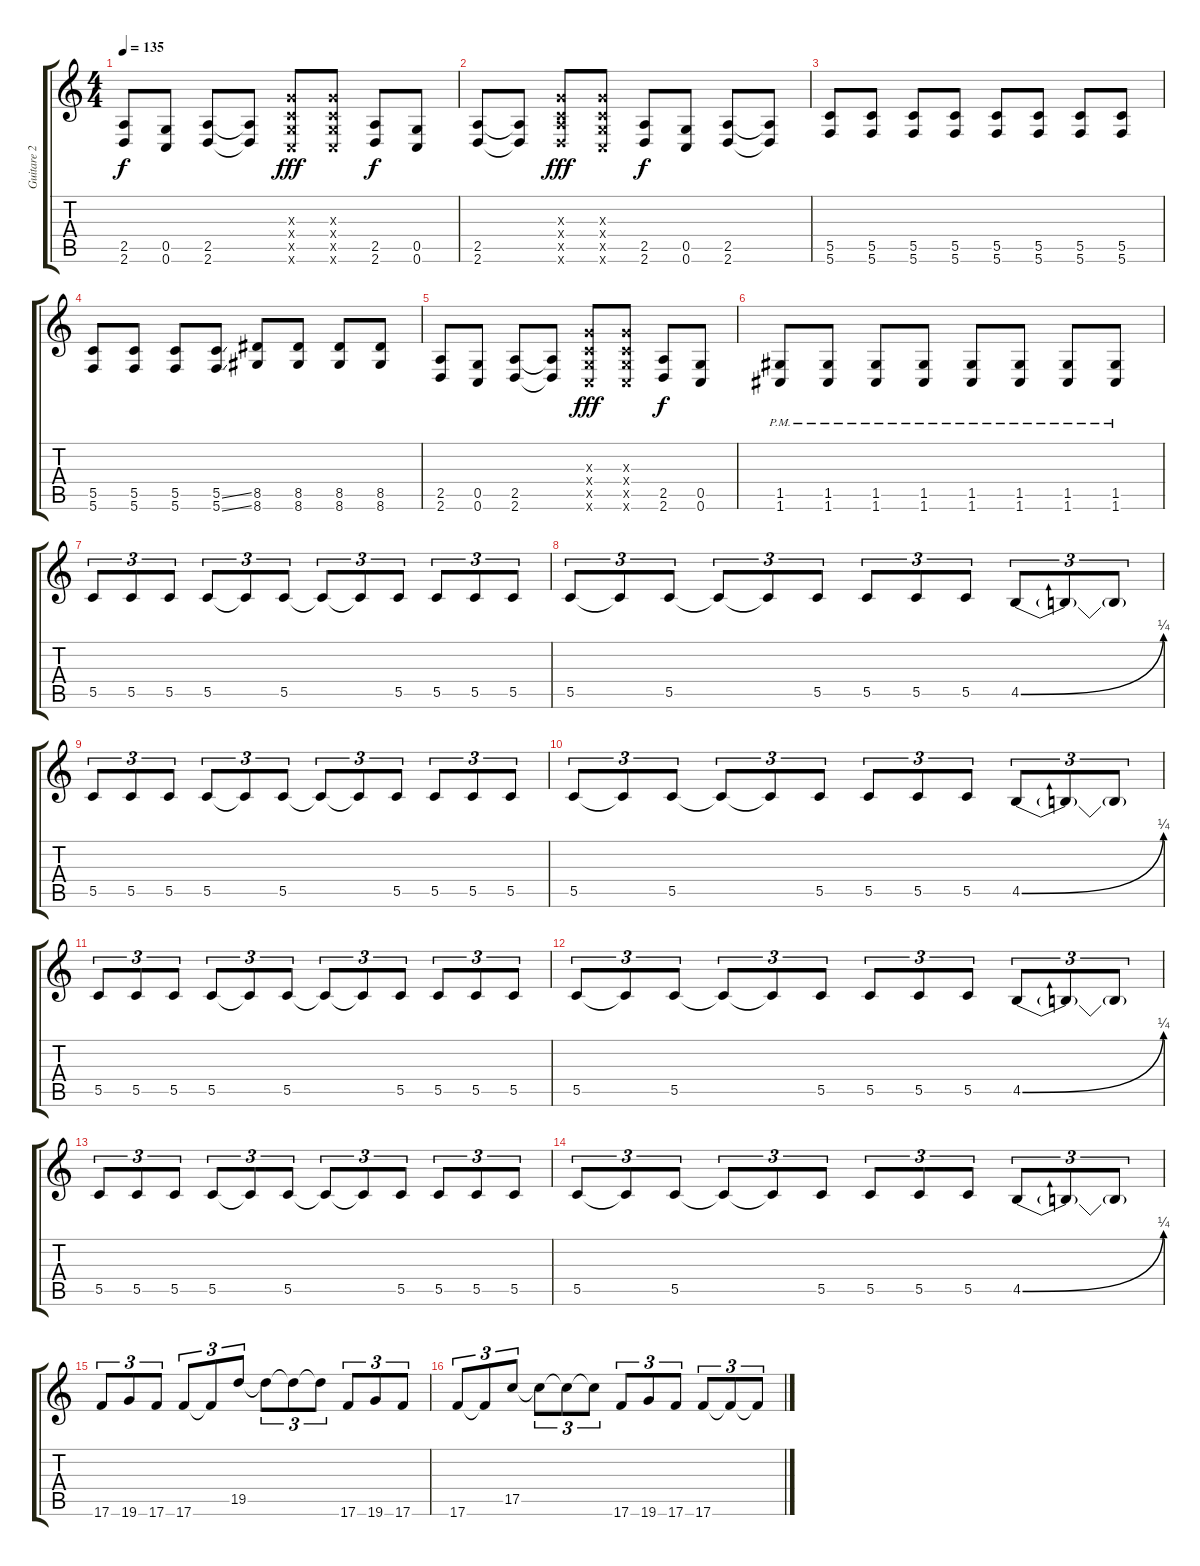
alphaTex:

\track ("Guitare 2" "Guitare 2") {instrument distortionguitar}
\staff {score tabs}
\tuning (E4 C4 G3 C3 G2 C2) {hide}
\ts (4 4)
\tempo 135
\clef g2
\ks c
(2.5 2.6).8{dy f} (0.5 0.6).8 (2.5 2.6).8 (2.5{t} 2.6{t}).8 (0.3{x} 0.4{x} 0.5{x} 0.6{x}).8{dy fff} (0.3{x} 0.4{x} 0.5{x} 0.6{x}).8 (2.5 2.6).8{dy f} (0.5 0.6).8 |
(2.5 2.6).8 (2.5{t} 2.6{t}).8 (0.3{x} 0.4{x} 2.5{x} 2.6{x}).8{dy fff} (0.3{x} 0.4{x} 0.5{x} 0.6{x}).8 (2.5 2.6).8{dy f} (0.5 0.6).8 (2.5 2.6).8 (2.5{t} 2.6{t}).8 |
(5.5 5.6).8 (5.5 5.6).8 (5.5 5.6).8 (5.5 5.6).8 (5.5 5.6).8 (5.5 5.6).8 (5.5 5.6).8 (5.5 5.6).8 |
(5.5 5.6).8 (5.5 5.6).8 (5.5 5.6).8 (5.5{ss} 5.6{ss}).8 (8.5 8.6).8 (8.5 8.6).8 (8.5 8.6).8 (8.5 8.6).8 |
(2.5 2.6).8 (0.5 0.6).8 (2.5 2.6).8 (2.5{t} 2.6{t}).8 (0.3{x} 0.4{x} 0.5{x} 0.6{x}).8{dy fff} (0.3{x} 0.4{x} 0.5{x} 0.6{x}).8 (2.5 2.6).8{dy f} (0.5 0.6).8 |
(1.5{pm} 1.6{pm}).8 (1.5{pm} 1.6{pm}).8 (1.5{pm} 1.6{pm}).8 (1.5{pm} 1.6{pm}).8 (1.5{pm} 1.6{pm}).8 (1.5{pm} 1.6{pm}).8 (1.5{pm} 1.6{pm}).8 (1.5{pm} 1.6{pm}).8 |
5.5.8{tu (3 2)} 5.5.8{tu (3 2)} 5.5.8{tu (3 2)} 5.5.8{tu (3 2)} 5.5{t}.8{tu (3 2)} 5.5.8{tu (3 2)} 5.5{t}.8{tu (3 2)} 5.5{t}.8{tu (3 2)} 5.5.8{tu (3 2)} 5.5.8{tu (3 2)} 5.5.8{tu (3 2)} 5.5.8{tu (3 2)} |
5.5.8{tu (3 2)} 5.5{t}.8{tu (3 2)} 5.5.8{tu (3 2)} 5.5{t}.8{tu (3 2)} 5.5{t}.8{tu (3 2)} 5.5.8{tu (3 2)} 5.5.8{tu (3 2)} 5.5.8{tu (3 2)} 5.5.8{tu (3 2)} 4.5{be (bend 0 0 60 1)}.8{tu (3 2)} 4.5{t}.8{tu (3 2)} 4.5{t}.8{tu (3 2)} |
5.5.8{tu (3 2)} 5.5.8{tu (3 2)} 5.5.8{tu (3 2)} 5.5.8{tu (3 2)} 5.5{t}.8{tu (3 2)} 5.5.8{tu (3 2)} 5.5{t}.8{tu (3 2)} 5.5{t}.8{tu (3 2)} 5.5.8{tu (3 2)} 5.5.8{tu (3 2)} 5.5.8{tu (3 2)} 5.5.8{tu (3 2)} |
5.5.8{tu (3 2)} 5.5{t}.8{tu (3 2)} 5.5.8{tu (3 2)} 5.5{t}.8{tu (3 2)} 5.5{t}.8{tu (3 2)} 5.5.8{tu (3 2)} 5.5.8{tu (3 2)} 5.5.8{tu (3 2)} 5.5.8{tu (3 2)} 4.5{be (bend 0 0 60 1)}.8{tu (3 2)} 4.5{t}.8{tu (3 2)} 4.5{t}.8{tu (3 2)} |
5.5.8{tu (3 2)} 5.5.8{tu (3 2)} 5.5.8{tu (3 2)} 5.5.8{tu (3 2)} 5.5{t}.8{tu (3 2)} 5.5.8{tu (3 2)} 5.5{t}.8{tu (3 2)} 5.5{t}.8{tu (3 2)} 5.5.8{tu (3 2)} 5.5.8{tu (3 2)} 5.5.8{tu (3 2)} 5.5.8{tu (3 2)} |
5.5.8{tu (3 2)} 5.5{t}.8{tu (3 2)} 5.5.8{tu (3 2)} 5.5{t}.8{tu (3 2)} 5.5{t}.8{tu (3 2)} 5.5.8{tu (3 2)} 5.5.8{tu (3 2)} 5.5.8{tu (3 2)} 5.5.8{tu (3 2)} 4.5{be (bend 0 0 60 1)}.8{tu (3 2)} 4.5{t}.8{tu (3 2)} 4.5{t}.8{tu (3 2)} |
5.5.8{tu (3 2)} 5.5.8{tu (3 2)} 5.5.8{tu (3 2)} 5.5.8{tu (3 2)} 5.5{t}.8{tu (3 2)} 5.5.8{tu (3 2)} 5.5{t}.8{tu (3 2)} 5.5{t}.8{tu (3 2)} 5.5.8{tu (3 2)} 5.5.8{tu (3 2)} 5.5.8{tu (3 2)} 5.5.8{tu (3 2)} |
5.5.8{tu (3 2)} 5.5{t}.8{tu (3 2)} 5.5.8{tu (3 2)} 5.5{t}.8{tu (3 2)} 5.5{t}.8{tu (3 2)} 5.5.8{tu (3 2)} 5.5.8{tu (3 2)} 5.5.8{tu (3 2)} 5.5.8{tu (3 2)} 4.5{be (bend 0 0 60 1)}.8{tu (3 2)} 4.5{t}.8{tu (3 2)} 4.5{t}.8{tu (3 2)} |
17.6.8{tu (3 2)} 19.6.8{tu (3 2)} 17.6.8{tu (3 2)} 17.6.8{tu (3 2)} 17.6{t}.8{tu (3 2)} 19.5.8{tu (3 2)} 19.5{t}.8{tu (3 2)} 19.5{t}.8{tu (3 2)} 19.5{t}.8{tu (3 2)} 17.6.8{tu (3 2)} 19.6.8{tu (3 2)} 17.6.8{tu (3 2)} |
17.6.8{tu (3 2)} 17.6{t}.8{tu (3 2)} 17.5.8{tu (3 2)} 17.5{t}.8{tu (3 2)} 17.5{t}.8{tu (3 2)} 17.5{t}.8{tu (3 2)} 17.6.8{tu (3 2)} 19.6.8{tu (3 2)} 17.6.8{tu (3 2)} 17.6.8{tu (3 2)} 17.6{t}.8{tu (3 2)} 17.6{t}.8{tu (3 2)}
